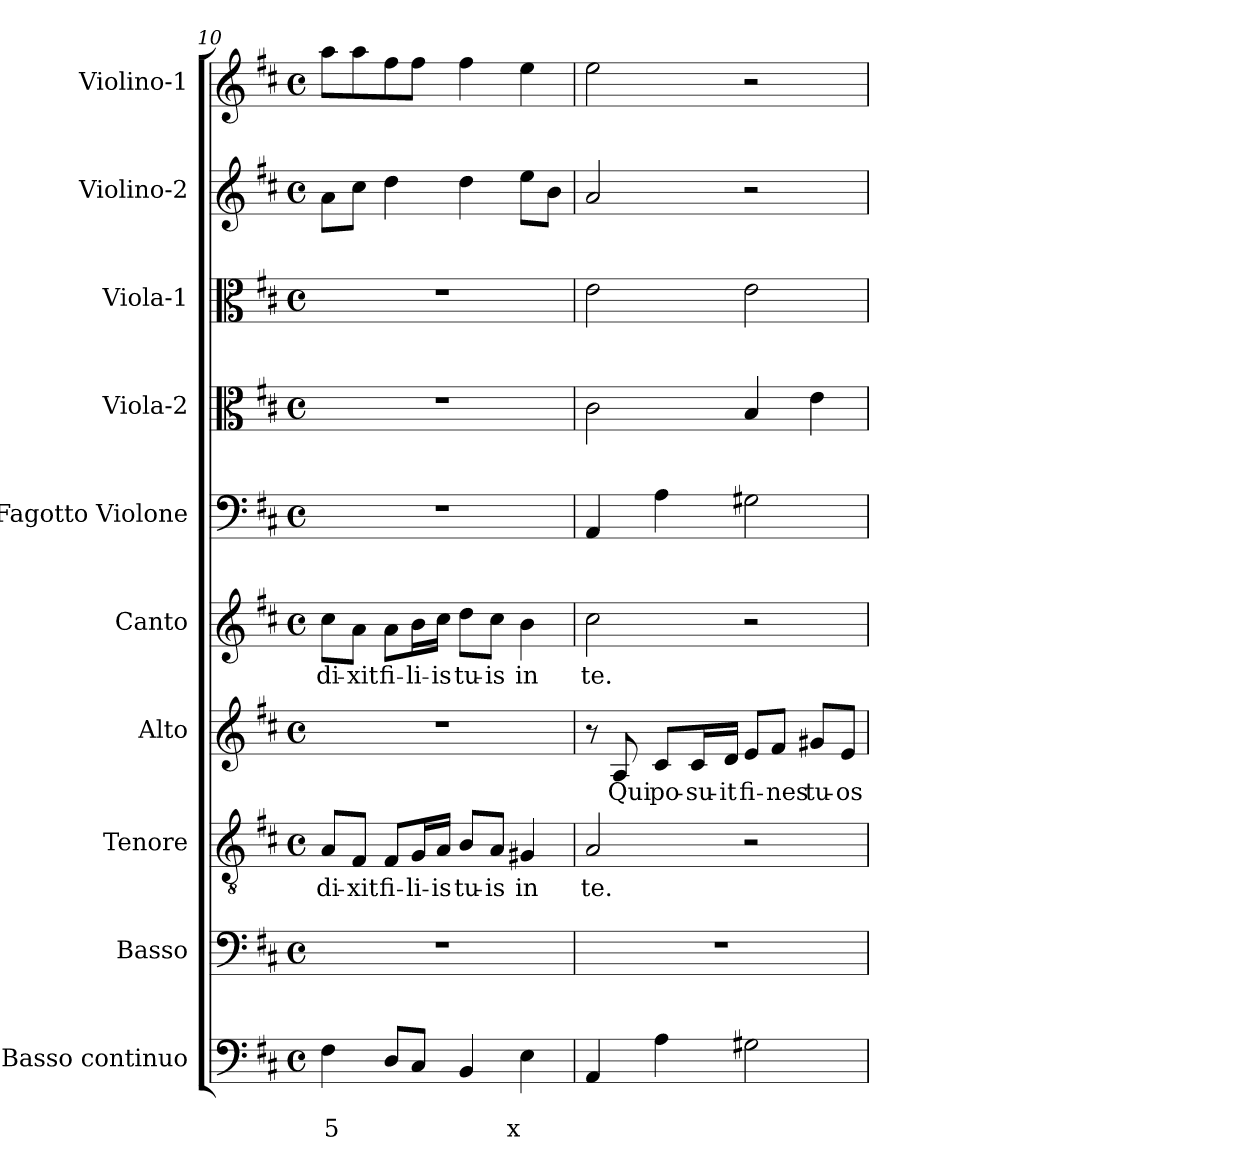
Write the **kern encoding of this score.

**kern	**text	**text	**kern	**kern	**text	**kern	**text	**kern	**text	**kern	**kern	**kern	**kern	**kern
*part10	*part10	*part10	*part9	*part8	*part8	*part7	*part7	*part6	*part6	*part5	*part4	*part3	*part2	*part1
*staff10	*staff10	*staff10	*staff9	*staff8	*staff8	*staff7	*staff7	*staff6	*staff6	*staff5	*staff4	*staff3	*staff2	*staff1
*I"Basso continuo	*	*	*I"Basso	*I"Tenore	*	*I"Alto	*	*I"Canto	*	*I"Fagotto Violone	*I"Viola-2	*I"Viola-1	*I"Violino-2	*I"Violino-1
*I'BC	*	*	*I'B	*I'T	*	*I'A	*	*I'C	*	*I'Fg	*I'Va2	*I'Va1	*I'Vi2	*I'Vi1
!!LO:LB:g=z
*clefF4	*	*	*clefF4	*clefGv2	*	*clefG2	*	*clefG2	*	*clefF4	*clefC3	*clefC3	*clefG2	*clefG2
*k[f#c#]	*	*	*k[f#c#]	*k[f#c#]	*	*k[f#c#]	*	*k[f#c#]	*	*k[f#c#]	*k[f#c#]	*k[f#c#]	*k[f#c#]	*k[f#c#]
*D:	*	*	*D:	*D:	*	*D:	*	*D:	*	*D:	*D:	*D:	*D:	*D:
*M4/4	*	*	*M4/4	*M4/4	*	*M4/4	*	*M4/4	*	*M4/4	*M4/4	*M4/4	*M4/4	*M4/4
*met(c)	*	*	*met(c)	*met(c)	*	*met(c)	*	*met(c)	*	*met(c)	*met(c)	*met(c)	*met(c)	*met(c)
=10	=10	=10	=10	=10	=10	=10	=10	=10	=10	=10	=10	=10	=10	=10
!	!	!LO:LY:b	!	!	!	!	!	!	!	!	!	!	!	!
!	!	!	!	!	!LO:LY:b	!	!	!	!	!	!	!	!	!
!	!	!	!	!	!	!	!	!	!LO:LY:b	!	!	!	!	!
4F#\	.	5	1r	8A/L	-di-	1r	.	8cc#\L	-di-	1r	1r	1r	8a\L	8aa\L
!	!	!	!	!	!LO:LY:b	!	!	!	!	!	!	!	!	!
!	!	!	!	!	!	!	!	!	!LO:LY:b	!	!	!	!	!
.	.	.	.	8F#/J	-xit	.	.	8a\J	-xit	.	.	.	8cc#\J	8aa\
!	!	!	!	!	!LO:LY:b	!	!	!	!	!	!	!	!	!
!	!	!	!	!	!	!	!	!	!LO:LY:b	!	!	!	!	!
8D/L	.	.	.	8F#/L	fi-	.	.	8a\L	fi-	.	.	.	4dd\	8ff#\
!	!	!	!	!	!LO:LY:b	!	!	!	!	!	!	!	!	!
!	!	!	!	!	!	!	!	!	!LO:LY:b	!	!	!	!	!
8C#/J	.	.	.	16G/L	-li-	.	.	16b\L	-li-	.	.	.	.	8ff#\J
!	!	!	!	!	!LO:LY:b	!	!	!	!	!	!	!	!	!
!	!	!	!	!	!	!	!	!	!LO:LY:b	!	!	!	!	!
.	.	.	.	16A/JJ	-is	.	.	16cc#\JJ	-is	.	.	.	.	.
!	!	!	!	!	!LO:LY:b	!	!	!	!	!	!	!	!	!
!	!	!	!	!	!	!	!	!	!LO:LY:b	!	!	!	!	!
4BB/	.	.	.	8B/L	tu-	.	.	8dd\L	tu-	.	.	.	4dd\	4ff#\
!	!	!	!	!	!LO:LY:b	!	!	!	!	!	!	!	!	!
!	!	!	!	!	!	!	!	!	!LO:LY:b	!	!	!	!	!
.	.	.	.	8A/J	-is	.	.	8cc#\J	-is	.	.	.	.	.
!	!	!LO:LY:b	!	!	!	!	!	!	!	!	!	!	!	!
!	!	!	!	!	!LO:LY:b	!	!	!	!	!	!	!	!	!
!	!	!	!	!	!	!	!	!	!LO:LY:b	!	!	!	!	!
4E\	.	x	.	4G#X/	in	.	.	4b\	in	.	.	.	8ee\L	4ee\
.	.	.	.	.	.	.	.	.	.	.	.	.	8b\J	.
=11	=11	=11	=11	=11	=11	=11	=11	=11	=11	=11	=11	=11	=11	=11
!	!	!	!	!	!LO:LY:b	!	!	!	!	!	!	!	!	!
!	!	!	!	!	!	!	!	!	!LO:LY:b	!	!	!	!	!
4AA/	.	.	1r	2A/	te.	8r	.	2cc#\	te.	4AA/	2c#\	2e\	2a/	2ee\
!	!	!	!	!	!	!	!LO:LY:b	!	!	!	!	!	!	!
.	.	.	.	.	.	8A/	Qui	.	.	.	.	.	.	.
!	!	!	!	!	!	!	!LO:LY:b	!	!	!	!	!	!	!
4A\	.	.	.	.	.	8c#/L	po-	.	.	4A\	.	.	.	.
!	!	!	!	!	!	!	!LO:LY:b	!	!	!	!	!	!	!
.	.	.	.	.	.	16c#/L	-su-	.	.	.	.	.	.	.
!	!	!	!	!	!	!	!LO:LY:b	!	!	!	!	!	!	!
.	.	.	.	.	.	16d/JJ	-it	.	.	.	.	.	.	.
!	!	!	!	!	!	!	!LO:LY:b	!	!	!	!	!	!	!
2G#X\	.	.	.	2r	.	8e/L	fi-	2r	.	2G#X\	4B/	2e\	2r	2r
!	!	!	!	!	!	!	!LO:LY:b	!	!	!	!	!	!	!
.	.	.	.	.	.	8f#/J	-nes	.	.	.	.	.	.	.
!	!	!	!	!	!	!	!LO:LY:b	!	!	!	!	!	!	!
.	.	.	.	.	.	8g#X/L	tu-	.	.	.	4e\	.	.	.
!	!	!	!	!	!	!	!LO:LY:b	!	!	!	!	!	!	!
.	.	.	.	.	.	8e/J	-os	.	.	.	.	.	.	.
=	=	=	=	=	=	=	=	=	=	=	=	=	=	=
*-	*-	*-	*-	*-	*-	*-	*-	*-	*-	*-	*-	*-	*-	*-
